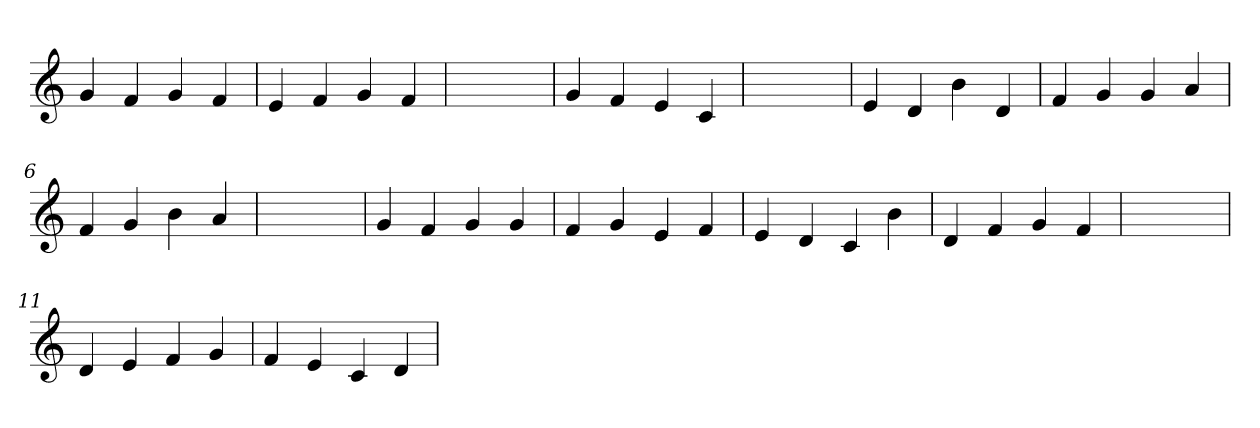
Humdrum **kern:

**kern
*part1
*staff1
*clefG2
=1
4g
4f
4g
4f
=2
4e
4f
4g
4f
=3
1ryy
=3
4g
4f
4e
4c
=4
1ryy
=4
4e
4d
4b
4d
=5
4f
4g
4g
4a
=6
4f
4g
4b
4a
=7
1ryy
=7
4g
4f
4g
4g
=8
4f
4g
4e
4f
=9
4e
4d
4c
4b
=10
4d
4f
4g
4f
=11
1ryy
=11
4d
4e
4f
4g
=12
4f
4e
4c
4d
=
*-
